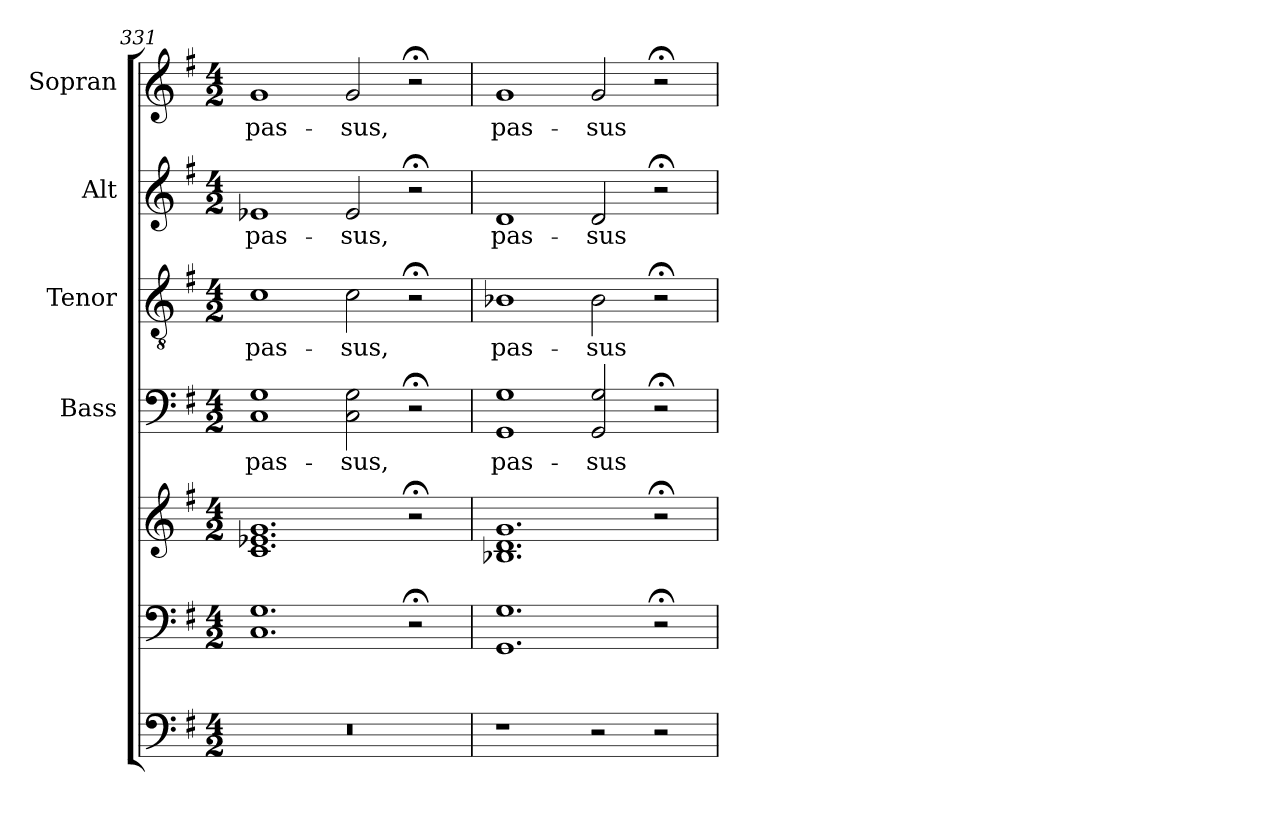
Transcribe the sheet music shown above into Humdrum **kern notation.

**kern	**kern	**kern	**kern	**text	**kern	**text	**kern	**text	**kern	**text
*part6	*part5	*part5	*part4	*part4	*part3	*part3	*part2	*part2	*part1	*part1
*staff7	*staff6	*staff5	*staff4	*staff4	*staff3	*staff3	*staff2	*staff2	*staff1	*staff1
*	*	*	*I"Bass	*	*I"Tenor	*	*I"Alt	*	*I"Sopran	*
*	*	*	*I'B.	*	*I'T.	*	*I'A.	*	*I'S.	*
!!LO:LB:g=z
*clefF4	*clefF4	*clefG2	*clefF4	*	*clefGv2	*	*clefG2	*	*clefG2	*
*k[f#]	*k[f#]	*k[f#]	*k[f#]	*	*k[f#]	*	*k[f#]	*	*k[f#]	*
*G:	*G:	*G:	*G:	*	*G:	*	*G:	*	*G:	*
*M4/2	*M4/2	*M4/2	*M4/2	*	*M4/2	*	*M4/2	*	*M4/2	*
=331	=331	=331	=331	=331	=331	=331	=331	=331	=331	=331
!	!	!	!	!LO:LY:b	!	!LO:LY:b	!	!LO:LY:b	!	!LO:LY:b
0r	1.C 1.G	1.c 1.e-X 1.g	1C 1G	pas-	1c	pas-	1e-X	pas-	1g	pas-
!	!	!	!	!LO:LY:b	!	!LO:LY:b	!	!LO:LY:b	!	!LO:LY:b
.	.	.	2C\ 2G\	-sus,	2c\	-sus,	2e-/	-sus,	2g/	-sus,
.	2r;<	2r;<	2r;<	.	2r;<	.	2r;<	.	2r;<	.
=332	=332	=332	=332	=332	=332	=332	=332	=332	=332	=332
!	!	!	!	!LO:LY:b	!	!LO:LY:b	!	!LO:LY:b	!	!LO:LY:b
1r	1.GG 1.G	1.B-X 1.d 1.g	1GG 1G	pas-	1B-X	pas-	1d	pas-	1g	pas-
!	!	!	!	!LO:LY:b	!	!LO:LY:b	!	!LO:LY:b	!	!LO:LY:b
2r	.	.	2GG/ 2G/	-sus	2B-\	-sus	2d/	-sus	2g/	-sus
2r	2r;<	2r;<	2r;<	.	2r;<	.	2r;<	.	2r;<	.
=	=	=	=	=	=	=	=	=	=	=
*-	*-	*-	*-	*-	*-	*-	*-	*-	*-	*-
